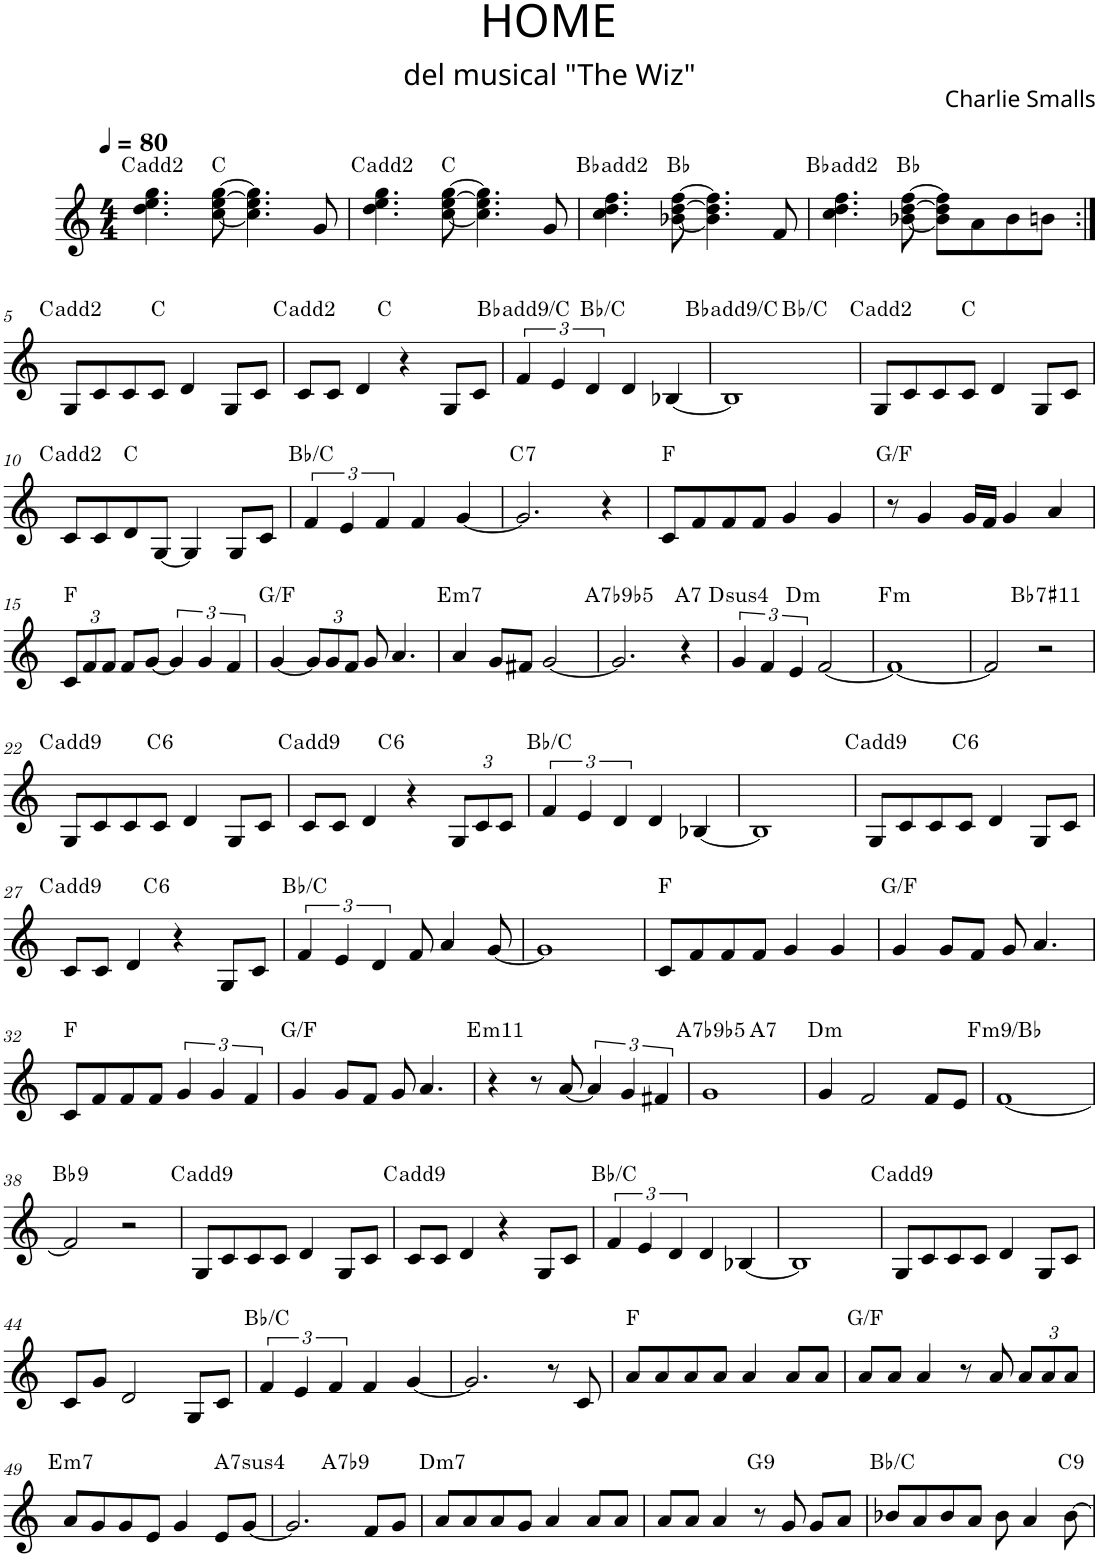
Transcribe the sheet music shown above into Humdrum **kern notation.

**kern	**harte
*part1	*part1
*staff1	*
*I"P1	*
*clefG2	*
*k[]	*
*M4/4	*
*MM80	*
=1	=1
4.dd\ 4.ee\ 4.gg\	C:maj(2)
[<8cc\ [>8ee\ [>8gg\	C:maj
4.cc\] 4.ee\] 4.gg\]	.
8g/	.
=2	=2
4.dd\ 4.ee\ 4.gg\	C:maj(2)
[<8cc\ [>8ee\ [>8gg\	C:maj
4.cc\] 4.ee\] 4.gg\]	.
8g/	.
=3	=3
4.cc\ 4.dd\ 4.ff\	Bb:maj(2)
[<8b-X\ [>8dd\ [>8ff\	Bb:maj
4.b-\] 4.dd\] 4.ff\]	.
8f/	.
=4	=4
4.cc\ 4.dd\ 4.ff\	Bb:maj(2)
[<8b-X\ [>8dd\ [>8ff\	Bb:maj
8b-\] 8dd\] 8ff\]L	.
8a\	.
8b-\	.
8bn\J	.
!!LO:LB:g=z
=5:|!	=5:|!
8G/L	C:maj(2)
8c/	.
8c/	.
8c/J	C:maj
4d/	.
8G/L	.
8c/J	.
=6	=6
*^	*
8c/L	4.ryy	C:maj(2)
8c/J	.	.
4d/	.	.
.	2ryy	C:maj
4r	.	.
8G/L	.	.
8c/J	8ryy	.
=7	=7	=7
6f/	4.ryy	Bb:maj(9)/2
6e/	.	.
6d/	.	.
.	2ryy	Bb:maj/2
4d/	.	.
[<4B-X/	.	.
.	8ryy	.
=8	=8	=8
1B-]	4.ryy	Bb:maj(9)/2
.	2ryy	Bb:maj/2
.	8ryy	.
*v	*v	*
=9	=9
8G/L	C:maj(2)
8c/	.
8c/	.
8c/J	C:maj
4d/	.
8G/L	.
8c/J	.
!!LO:LB:g=z
=10	=10
8c/L	C:maj(2)
8c/	.
8d/	C:maj
[<8G/J	.
4G/]	.
8G/L	.
8c/J	.
=11	=11
6f/	Bb:maj/2
6e/	.
6f/	.
4f/	.
[<4g/	.
=12	=12
!	!LO:H:kt=7
2.g/]	C:7
4r	.
=13	=13
8c/L	F:maj
8f/	.
8f/	.
8f/J	.
4g/	.
4g/	.
=14	=14
8r	G:maj/b7
4g/	.
16g/LL	.
16f/JJ	.
4g/	.
4a/	.
!!LO:LB:g=z
=15	=15
*Xbrackettup	*
12c/L	F:maj
12f/	.
12f/J	.
8f/L	.
[<8g/J	.
*brackettup	*
6g/]	.
6g/	.
6f/	.
=16	=16
[<4g/	G:maj/b7
*Xbrackettup	*
12g/L]	.
12g/	.
12f/J	.
8g/	.
4.a/	.
=17	=17
!	!LO:H:kt=m7
4a/	E:min7
8g/L	.
8f#X/J	.
[<2g/	.
=18	=18
!	!LO:H:kt=7
2.g/]	A:(3,b5,b7,b9)
!	!LO:H:kt=7
4r	A:7
=19	=19
*brackettup	*
!	!LO:H:kt=4
*^	*
6g/	4.ryy	D:sus4
6f/	.	.
6e/	.	.
!	!	!LO:H:kt=m
.	2ryy	D:min
[<2f/	.	.
.	8ryy	.
=20	=20	=20
!	!	!LO:H:kt=m
*v	*v	*
1f_	F:min
=21	=21
2f/]	.
!	!LO:H:kt=7
2r	Bb:7(#11)
!!LO:LB:g=z
=22	=22
8G/L	C:maj(9)
8c/	.
8c/	.
!	!LO:H:kt=6
8c/J	C:maj6
4d/	.
8G/L	.
8c/J	.
=23	=23
*^	*
8c/L	4.ryy	C:maj(9)
8c/J	.	.
4d/	.	.
!	!	!LO:H:kt=6
.	2ryy	C:maj6
4r	.	.
*Xbrackettup	*	*
12G/L	.	.
12c/	.	.
.	8ryy	.
12c/J	.	.
*v	*v	*
=24	=24
*brackettup	*
6f/	Bb:maj/2
6e/	.
6d/	.
4d/	.
[<4B-X/	.
=25	=25
1B-]	.
=26	=26
8G/L	C:maj(9)
8c/	.
8c/	.
!	!LO:H:kt=6
8c/J	C:maj6
4d/	.
8G/L	.
8c/J	.
!!LO:LB:g=z
=27	=27
*^	*
8c/L	4.ryy	C:maj(9)
8c/J	.	.
4d/	.	.
!	!	!LO:H:kt=6
.	2ryy	C:maj6
4r	.	.
8G/L	.	.
8c/J	8ryy	.
*v	*v	*
=28	=28
6f/	Bb:maj/2
6e/	.
6d/	.
8f/	.
4a/	.
[<8g/	.
=29	=29
1g]	.
=30	=30
8c/L	F:maj
8f/	.
8f/	.
8f/J	.
4g/	.
4g/	.
=31	=31
4g/	G:maj/b7
8g/L	.
8f/J	.
8g/	.
4.a/	.
!!LO:LB:g=z
=32	=32
8c/L	F:maj
8f/	.
8f/	.
8f/J	.
6g/	.
6g/	.
6f/	.
=33	=33
4g/	G:maj/b7
8g/L	.
8f/J	.
8g/	.
4.a/	.
=34	=34
!	!LO:H:kt=m11
4r	E:min9(11)
8r	.
[<8a/	.
6a/]	.
6g/	.
6f#X/	.
=35	=35
!	!LO:H:kt=7
*^	*
1g	2ryy	A:(3,b5,b7,b9)
!	!	!LO:H:kt=7
.	2ryy	A:7
=36	=36	=36
!	!	!LO:H:kt=m
*v	*v	*
4g/	D:min
2f/	.
8f/L	.
8e/J	.
=37	=37
!	!LO:H:kt=m9
[<1f	F:min9/4
!!LO:LB:g=z
=38	=38
!	!LO:H:kt=9
2f/]	Bb:9
2r	.
=39	=39
8G/L	C:maj(9)
8c/	.
8c/	.
8c/J	.
4d/	.
8G/L	.
8c/J	.
=40	=40
8c/L	C:maj(9)
8c/J	.
4d/	.
4r	.
8G/L	.
8c/J	.
=41	=41
6f/	Bb:maj/2
6e/	.
6d/	.
4d/	.
[<4B-X/	.
=42	=42
1B-]	.
=43	=43
8G/L	C:maj(9)
8c/	.
8c/	.
8c/J	.
4d/	.
8G/L	.
8c/J	.
!!LO:LB:g=z
=44	=44
8c/L	.
8g/J	.
2d/	.
8G/L	.
8c/J	.
=45	=45
6f/	Bb:maj/2
6e/	.
6f/	.
4f/	.
[<4g/	.
=46	=46
2.g/]	.
8r	.
8c/	.
=47	=47
8a/L	F:maj
8a/	.
8a/	.
8a/J	.
4a/	.
8a/L	.
8a/J	.
=48	=48
8a/L	G:maj/b7
8a/J	.
4a/	.
8r	.
8a/	.
*Xbrackettup	*
12a/L	.
12a/	.
12a/J	.
!!LO:LB:g=z
=49	=49
!	!LO:H:kt=m7
8a/L	E:min7
8g/	.
8g/	.
8e/J	.
4g/	.
8e/L	.
!	!LO:H:kt=74
[<8g/J	A:sus4(7)
=50	=50
*^	*
2.g/]	2ryy	.
!	!	!LO:H:kt=7
.	2ryy	A:7(b9)
8f/L	.	.
8g/J	.	.
=51	=51	=51
!	!	!LO:H:kt=m7
*v	*v	*
8a/L	D:min7
8a/	.
8a/	.
8g/J	.
4a/	.
8a/L	.
8a/J	.
=52	=52
8a/L	.
8a/J	.
4a/	.
!	!LO:H:kt=9
8r	G:9
8g/	.
8g/L	.
8a/J	.
=53	=53
8b-X/L	Bb:maj/2
8a/	.
8b-/	.
8a/J	.
8b-\	.
4a/	.
!	!LO:H:kt=9
[>8b-\	C:9
=	=
*-	*-
